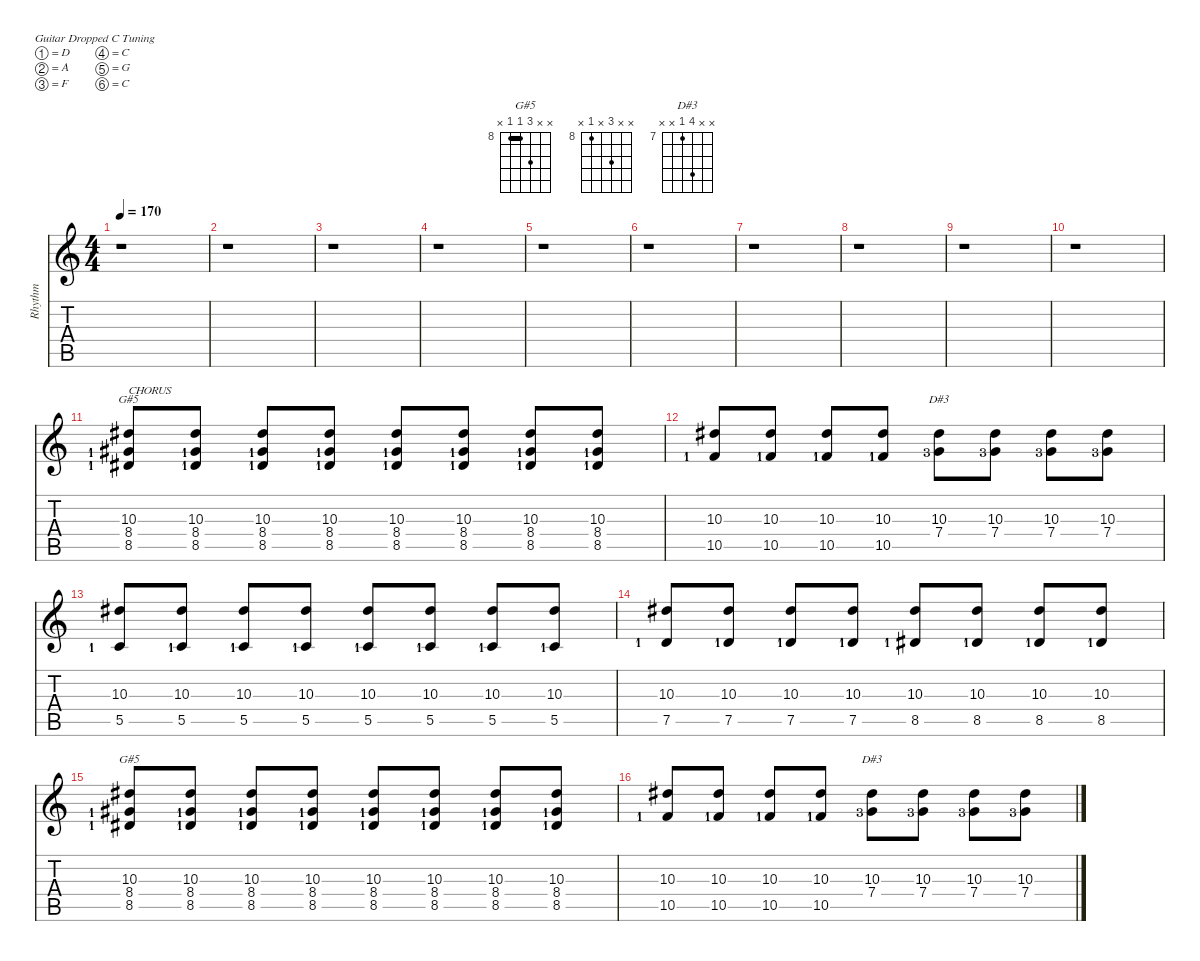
\hideDynamics
\bracketExtendMode nobrackets
\otherSystemsTrackNameOrientation horizontal
\track ("Rhythm" "Rhythm") {instrument overdrivenguitar}
\staff {score tabs}
\tuning (D4 A3 F3 C3 G2 C2)
\chord ("G#5" x x 10 8 8 x) {firstfret 8 barre 8}
\chord (" " x x 10 x 10 x) {firstfret 10}
\chord ("D#3" x x 10 7 x x) {firstfret 7}
\chord (" " x x 10 x 7 x) {firstfret 7}
\chord (" " x x 10 x 8 x) {firstfret 8}
\ts (4 4)
\tempo 170
\clef g2
\ks c
r.1{dy mf beam Down} |
r.1{beam Down} |
r.1{beam Down} |
r.1{beam Down} |
r.1{beam Down} |
r.1{beam Down} |
r.1{beam Down} |
r.1{beam Down} |
r.1{beam Down} |
r.1{beam Down} |
(8.5{lf 2 acc #} 8.4{lf 2 acc #} 10.3{acc #}).8{ch "G#5" txt "CHORUS" beam Up} (8.5{lf 2 acc #} 8.4{lf 2 acc #} 10.3{acc #}).8{beam Up} (8.5{lf 2 acc #} 8.4{lf 2 acc #} 10.3{acc #}).8{beam Up} (8.5{lf 2 acc #} 8.4{lf 2 acc #} 10.3{acc #}).8{beam Up} (8.5{lf 2 acc #} 8.4{lf 2 acc #} 10.3{acc #}).8{beam Up} (8.5{lf 2 acc #} 8.4{lf 2 acc #} 10.3{acc #}).8{beam Up} (8.5{lf 2 acc #} 8.4{lf 2 acc #} 10.3{acc #}).8{beam Up} (8.5{lf 2 acc #} 8.4{lf 2 acc #} 10.3{acc #}).8{beam Up} |
(10.5{lf 2} 10.3{acc #}).8{ch " " beam Up} (10.5{lf 2} 10.3{acc #}).8{beam Up} (10.5{lf 2} 10.3{acc #}).8{beam Up} (10.5{lf 2} 10.3{acc #}).8{beam Up} (7.4{lf 4} 10.3{acc #}).8{ch "D#3" beam Down} (7.4{lf 4} 10.3{acc #}).8{beam Down} (7.4{lf 4} 10.3{acc #}).8{beam Down} (7.4{lf 4} 10.3{acc #}).8{beam Down} |
(5.5{lf 2} 10.3{acc #}).8{beam Up} (5.5{lf 2} 10.3{acc #}).8{beam Up} (5.5{lf 2} 10.3{acc #}).8{beam Up} (5.5{lf 2} 10.3{acc #}).8{beam Up} (5.5{lf 2} 10.3{acc #}).8{beam Up} (5.5{lf 2} 10.3{acc #}).8{beam Up} (5.5{lf 2} 10.3{acc #}).8{beam Up} (5.5{lf 2} 10.3{acc #}).8{beam Up} |
(7.5{lf 2} 10.3{acc #}).8{ch " " beam Up} (7.5{lf 2} 10.3{acc #}).8{beam Up} (7.5{lf 2} 10.3{acc #}).8{beam Up} (7.5{lf 2} 10.3{acc #}).8{beam Up} (8.5{lf 2 acc #} 10.3{acc #}).8{ch " " beam Up} (8.5{lf 2 acc #} 10.3{acc #}).8{beam Up} (8.5{lf 2 acc #} 10.3{acc #}).8{beam Up} (8.5{lf 2 acc #} 10.3{acc #}).8{beam Up} |
(8.5{lf 2 acc #} 8.4{lf 2 acc #} 10.3{acc #}).8{ch "G#5" beam Up} (8.5{lf 2 acc #} 8.4{lf 2 acc #} 10.3{acc #}).8{beam Up} (8.5{lf 2 acc #} 8.4{lf 2 acc #} 10.3{acc #}).8{beam Up} (8.5{lf 2 acc #} 8.4{lf 2 acc #} 10.3{acc #}).8{beam Up} (8.5{lf 2 acc #} 8.4{lf 2 acc #} 10.3{acc #}).8{beam Up} (8.5{lf 2 acc #} 8.4{lf 2 acc #} 10.3{acc #}).8{beam Up} (8.5{lf 2 acc #} 8.4{lf 2 acc #} 10.3{acc #}).8{beam Up} (8.5{lf 2 acc #} 8.4{lf 2 acc #} 10.3{acc #}).8{beam Up} |
(10.5{lf 2} 10.3{acc #}).8{ch " " beam Up} (10.5{lf 2} 10.3{acc #}).8{beam Up} (10.5{lf 2} 10.3{acc #}).8{beam Up} (10.5{lf 2} 10.3{acc #}).8{beam Up} (7.4{lf 4} 10.3{acc #}).8{ch "D#3" beam Down} (7.4{lf 4} 10.3{acc #}).8{beam Down} (7.4{lf 4} 10.3{acc #}).8{beam Down} (7.4{lf 4} 10.3{acc #}).8{beam Down}
